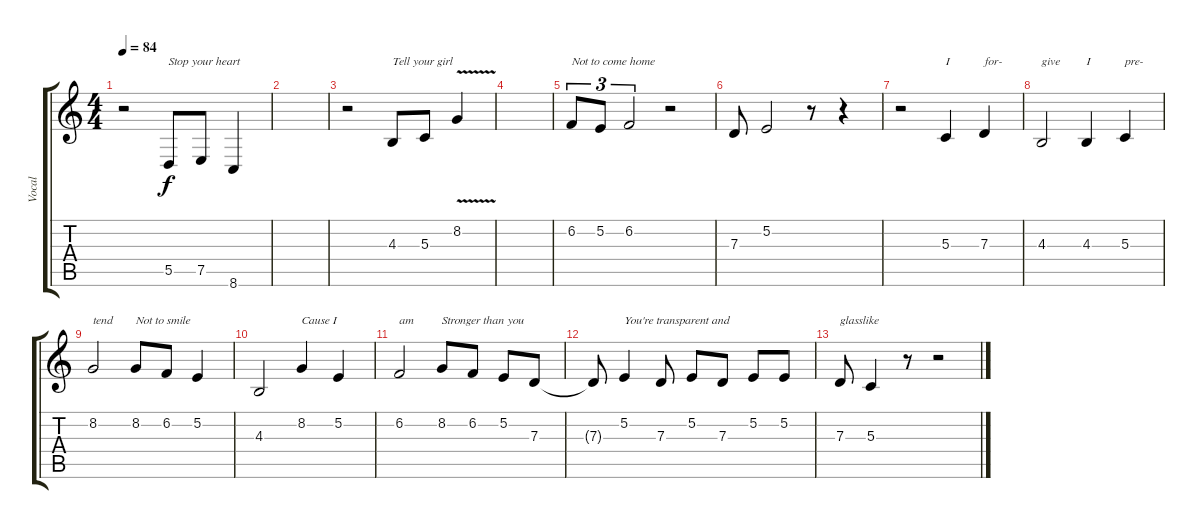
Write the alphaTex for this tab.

\track ("Vocal" "Vocal") {instrument clavinet}
\staff {score tabs}
\tuning (E4 B3 G3 D3 A2 E2) {hide}
\ts (4 4)
\tempo 84
\clef g2
\ks c
r.2{dy f} 5.5.8{txt "Stop your heart"} 7.5.8 8.6.4 |
|
r.2 4.3.8{txt "Tell your girl"} 5.3.8 8.2{v}.4 |
|
6.2.8{tu (3 2) txt "Not to come home"} 5.2.8{tu (3 2)} 6.2.2{tu (3 2)} r.2 |
7.3.8 5.2.2 r.8 r.4 |
r.2 5.3.4{txt "I "} 7.3.4{txt "for-"} |
4.3.2{txt "give"} 4.3.4{txt "I"} 5.3.4{txt "pre-"} |
8.2.2{txt "tend"} 8.2.8{txt "Not to smile"} 6.2.8 5.2.4 |
4.3.2 8.2.4{txt "Cause I "} 5.2.4 |
6.2.2{txt "am"} 8.2.8{txt "Stronger than you"} 6.2.8 5.2.8 7.3.8 |
7.3{t}.8 5.2.4{txt "You're transparent and"} 7.3.8 5.2.8 7.3.8 5.2.8 5.2.8 |
7.3.8{txt "glasslike"} 5.3.4 r.8 r.2
